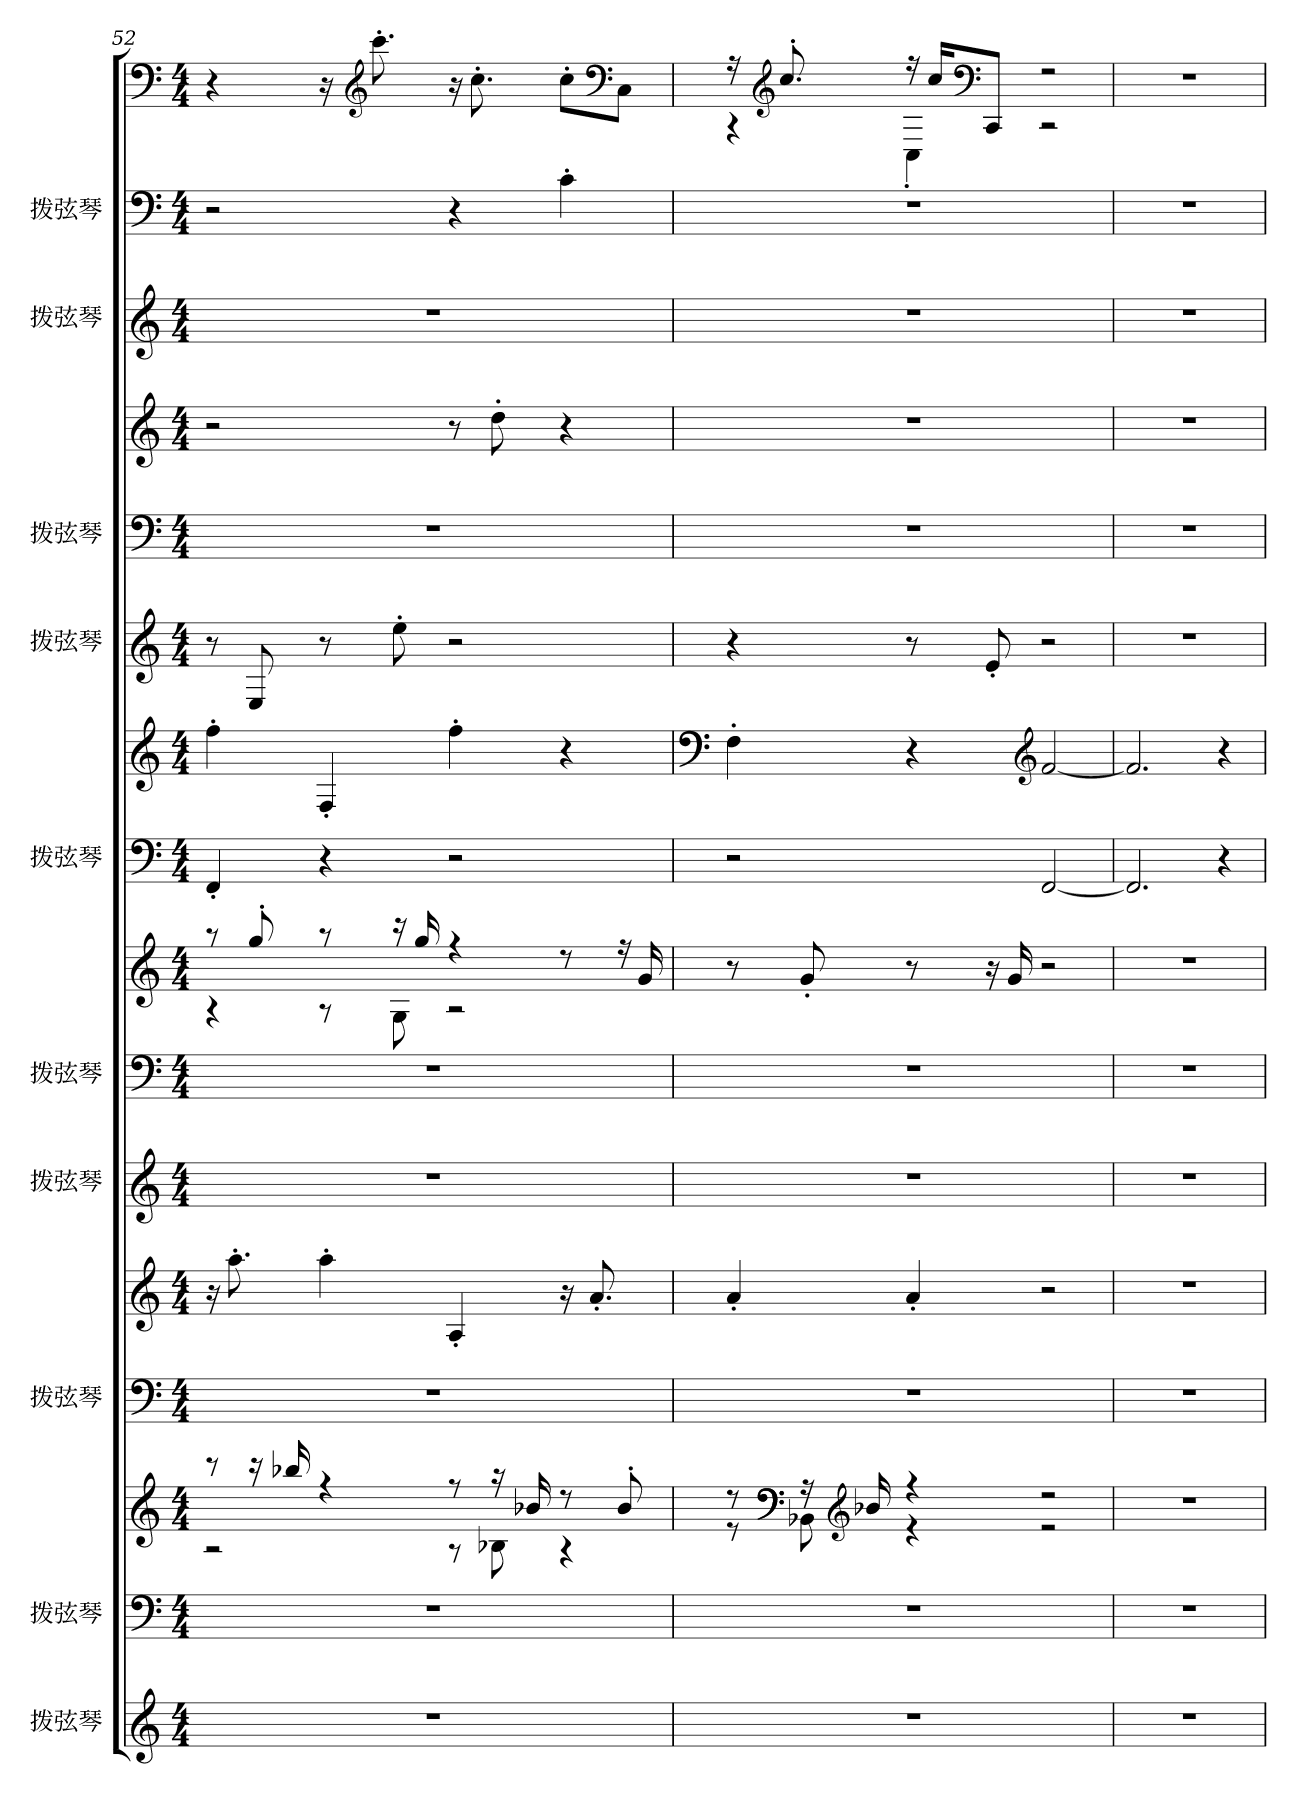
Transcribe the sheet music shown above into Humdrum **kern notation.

**kern	**kern	**kern	**kern	**kern	**kern	**kern	**kern	**kern	**kern	**kern	**kern	**kern	**kern	**kern	**kern
*part10	*part9	*part9	*part8	*part8	*part7	*part6	*part6	*part5	*part5	*part4	*part3	*part3	*part2	*part1	*part1
*staff16	*staff15	*staff14	*staff13	*staff12	*staff11	*staff10	*staff9	*staff8	*staff7	*staff6	*staff5	*staff4	*staff3	*staff2	*staff1
*I"拨弦琴	*I"拨弦琴	*	*I"拨弦琴	*	*I"拨弦琴	*I"拨弦琴	*	*I"拨弦琴	*	*I"拨弦琴	*I"拨弦琴	*	*I"拨弦琴	*I"拨弦琴	*
*clefG2	*clefF4	*clefG2	*clefF4	*clefG2	*clefG2	*clefF4	*clefG2	*clefF4	*clefG2	*clefG2	*clefF4	*clefG2	*clefG2	*clefF4	*clefF4
*k[]	*k[]	*k[]	*k[]	*k[]	*k[]	*k[]	*k[]	*k[]	*k[]	*k[]	*k[]	*k[]	*k[]	*k[]	*k[]
*M4/4	*M4/4	*M4/4	*M4/4	*M4/4	*M4/4	*M4/4	*M4/4	*M4/4	*M4/4	*M4/4	*M4/4	*M4/4	*M4/4	*M4/4	*M4/4
=52	=52	=52	=52	=52	=52	=52	=52	=52	=52	=52	=52	=52	=52	=52	=52
*	*	*^	*	*	*	*	*^	*	*	*	*	*	*	*	*
1r	1r	8r	2r	1r	16r	1r	1r	8r	4r	4FF'/	4ff'\	8r	1r	2r	1r	2r	4r
.	.	.	.	.	8.aa'\	.	.	.	.	.	.	.	.	.	.	.	.
.	.	16r	.	.	.	.	.	8gg'/	.	.	.	8E/	.	.	.	.	.
.	.	16bb-X/	.	.	.	.	.	.	.	.	.	.	.	.	.	.	.
.	.	4r	.	.	4aa'\	.	.	8r	8r	4r	4F'/	8r	.	.	.	.	16r
*	*	*	*	*	*	*	*	*	*	*	*	*	*	*	*	*	*clefG2
.	.	.	.	.	.	.	.	.	.	.	.	.	.	.	.	.	8.ccc'\
.	.	.	.	.	.	.	.	16r	8G\	.	.	8ee'\	.	.	.	.	.
.	.	.	.	.	.	.	.	16gg/	.	.	.	.	.	.	.	.	.
.	.	8r	8r	.	4A'/	.	.	4r	2r	2r	4ff'\	2r	.	8r	.	4r	16r
.	.	.	.	.	.	.	.	.	.	.	.	.	.	.	.	.	8.cc'\
.	.	16r	8B-X\	.	.	.	.	.	.	.	.	.	.	8dd'\	.	.	.
.	.	16b-X/	.	.	.	.	.	.	.	.	.	.	.	.	.	.	.
.	.	8r	4r	.	16r	.	.	8r	.	.	4r	.	.	4r	.	4c'\	8cc'\L
.	.	.	.	.	8.a'/	.	.	.	.	.	.	.	.	.	.	.	.
*	*	*	*	*	*	*	*	*	*	*	*	*	*	*	*	*	*clefF4
.	.	8b-'/	.	.	.	.	.	16r	.	.	.	.	.	.	.	.	8C\J
.	.	.	.	.	.	.	.	16g/	.	.	.	.	.	.	.	.	.
*	*	*	*	*	*	*	*	*v	*v	*	*	*	*	*	*	*	*
!!LO:PB:g=z
=53	=53	=53	=53	=53	=53	=53	=53	=53	=53	=53	=53	=53	=53	=53	=53	=53
*	*	*	*	*	*	*	*	*	*	*clefF4	*	*	*	*	*	*
*	*	*	*	*	*	*	*	*	*	*	*	*	*	*	*	*^
1r	1r	8r	8r	1r	4a'/	1r	1r	8r	2r	4F'\	4r	1r	1r	1r	1r	16r	4r
*	*	*	*	*	*	*	*	*	*	*	*	*	*	*	*	*clefG2	*
.	.	.	.	.	.	.	.	.	.	.	.	.	.	.	.	8.cc'/	.
*	*	*clefF4	*	*	*	*	*	*	*	*	*	*	*	*	*	*	*
.	.	16r	8BB-X\	.	.	.	.	8g'/	.	.	.	.	.	.	.	.	.
*	*	*clefG2	*	*	*	*	*	*	*	*	*	*	*	*	*	*	*
.	.	16b-X/	.	.	.	.	.	.	.	.	.	.	.	.	.	.	.
.	.	4r	4r	.	4a'/	.	.	8r	.	4r	8r	.	.	.	.	16r	4C'\
.	.	.	.	.	.	.	.	.	.	.	.	.	.	.	.	16cc/KL	.
*	*	*	*	*	*	*	*	*	*	*	*	*	*	*	*	*clefF4	*
.	.	.	.	.	.	.	.	16r	.	.	8e'/	.	.	.	.	8CC/J	.
.	.	.	.	.	.	.	.	16g/	.	.	.	.	.	.	.	.	.
*	*	*	*	*	*	*	*	*	*	*clefG2	*	*	*	*	*	*	*
.	.	2r	2r	.	2r	.	.	2r	[2FF/	[2f/	2r	.	.	.	.	2r	2r
*	*	*v	*v	*	*	*	*	*	*	*	*	*	*	*	*	*v	*v
=54	=54	=54	=54	=54	=54	=54	=54	=54	=54	=54	=54	=54	=54	=54	=54
1r	1r	1r	1r	1r	1r	1r	1r	2.FF/]	2.f/]	1r	1r	1r	1r	1r	1r
.	.	.	.	.	.	.	.	4r	4r	.	.	.	.	.	.
=	=	=	=	=	=	=	=	=	=	=	=	=	=	=	=
*-	*-	*-	*-	*-	*-	*-	*-	*-	*-	*-	*-	*-	*-	*-	*-
